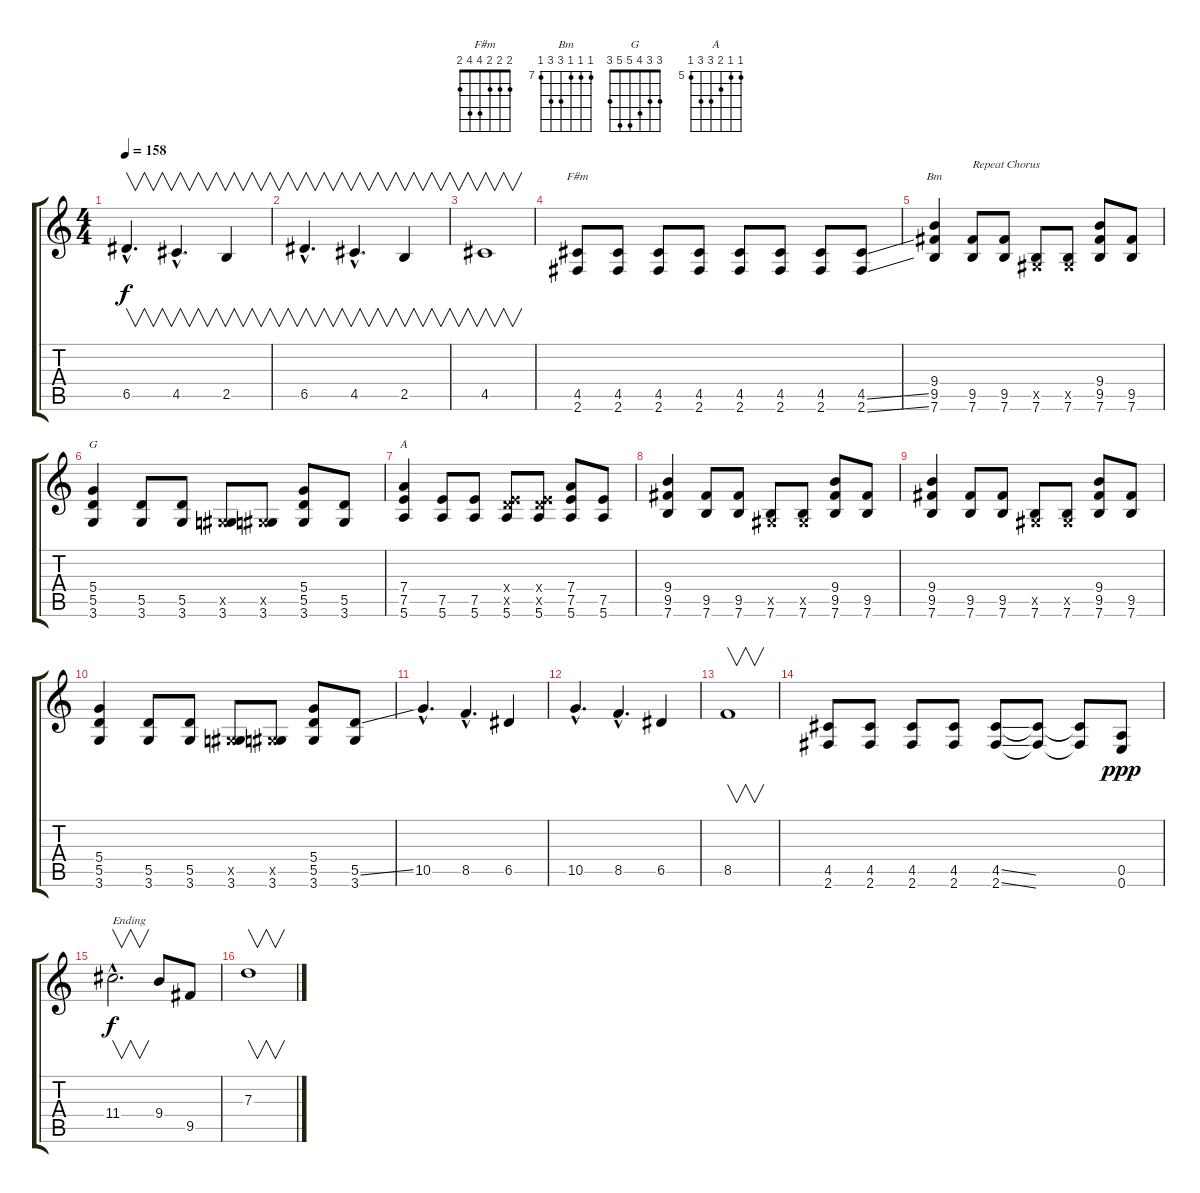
\track "" {instrument overdrivenguitar}
\staff {score tabs}
\tuning (E4 B3 G3 D3 A2 E2) {hide}
\chord ("F#m" 2 2 2 4 4 2)
\chord ("Bm" 7 7 7 9 9 7) {firstfret 7}
\chord ("G" 3 3 4 5 5 3)
\chord ("A" 5 5 6 7 7 5) {firstfret 5}
\ts (4 4)
\tempo 158
\clef g2
\ks c
6.5{hac}.4{v d dy f} 4.5{hac}.4{v d} 2.5.4{v} |
6.5{hac}.4{v d} 4.5{hac}.4{v d} 2.5.4{v} |
4.5.1{v} |
(4.5 2.6).8{ch "F#m"} (4.5 2.6).8 (4.5 2.6).8 (4.5 2.6).8 (4.5 2.6).8 (4.5 2.6).8 (4.5 2.6).8 (4.5{ss} 2.6{ss}).8 |
(9.4 9.5 7.6).4{ch "Bm"} (9.5 7.6).8{txt "Repeat Chorus"} (9.5 7.6).8 (-1.5{x} 7.6).8 (-1.5{x} 7.6).8 (9.4 9.5 7.6).8 (9.5 7.6).8 |
(5.4 5.5 3.6).4{ch "G"} (5.5 3.6).8 (5.5 3.6).8 (-1.5{x} 3.6).8 (-1.5{x} 3.6).8 (5.4 5.5 3.6).8 (5.5 3.6).8 |
(7.4 7.5 5.6).4{ch "A"} (7.5 5.6).8 (7.5 5.6).8 (0.4{x} 7.5{x} 5.6).8 (0.4{x} 7.5{x} 5.6).8 (7.4 7.5 5.6).8 (7.5 5.6).8 |
(9.4 9.5 7.6).4 (9.5 7.6).8 (9.5 7.6).8 (-1.5{x} 7.6).8 (-1.5{x} 7.6).8 (9.4 9.5 7.6).8 (9.5 7.6).8 |
(9.4 9.5 7.6).4 (9.5 7.6).8 (9.5 7.6).8 (-1.5{x} 7.6).8 (-1.5{x} 7.6).8 (9.4 9.5 7.6).8 (9.5 7.6).8 |
(5.4 5.5 3.6).4 (5.5 3.6).8 (5.5 3.6).8 (-1.5{x} 3.6).8 (-1.5{x} 3.6).8 (5.4 5.5 3.6).8 (5.5{ss} 3.6).8 |
10.5{hac}.4{d} 8.5{hac}.4{d} 6.5.4 |
10.5{hac}.4{d} 8.5{hac}.4{d} 6.5.4 |
8.5.1{v} |
(4.5 2.6).8 (4.5 2.6).8 (4.5 2.6).8 (4.5 2.6).8 (4.5{ss} 2.6{ss}).8 (4.5{t} 2.6{t}).8 (4.5{t} 2.6{t}).8 (0.5 0.6).8{dy ppp} |
11.4{hac}.2{v d txt "Ending" dy f} 9.4.8 9.5.8 |
7.3.1{v}
